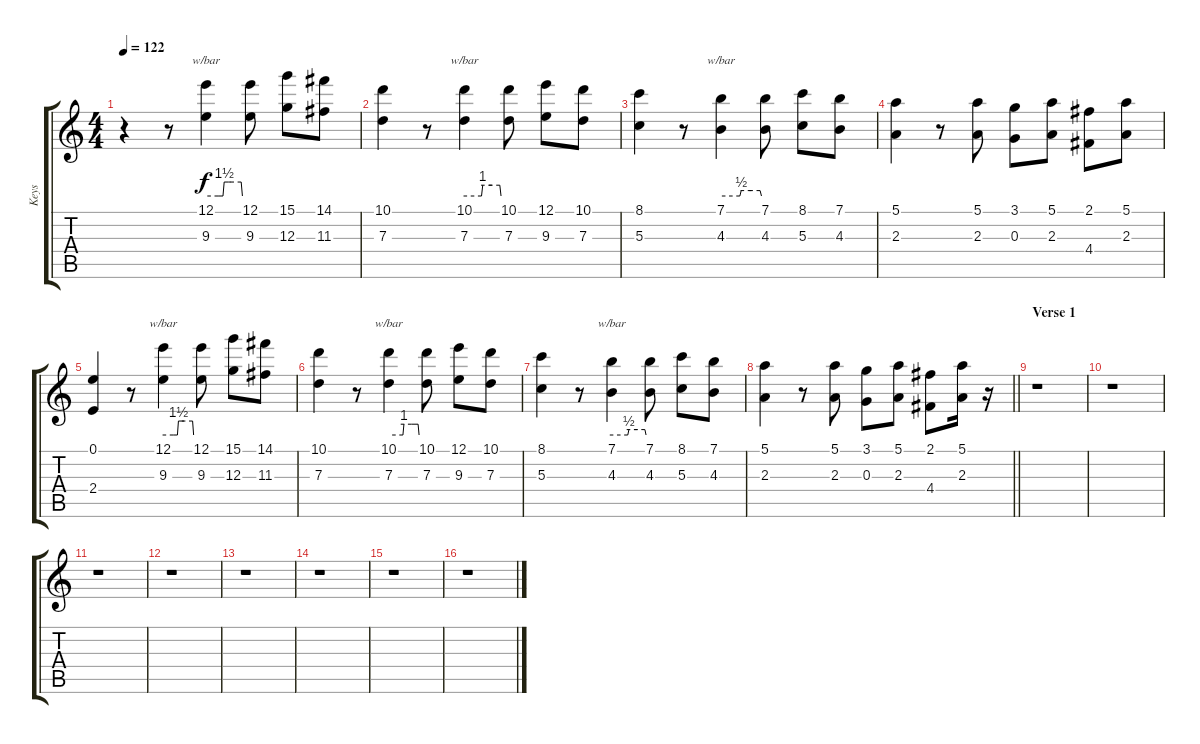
\track ("Keys" "Keys") {instrument lead1square}
\staff {score tabs}
\tuning (E5 B4 G4 D4 A3 E3) {hide}
\ts (4 4)
\tempo 122
\clef g2
\ks c
r.4{dy f instrument lead1square} r.8 (12.1 9.3).4{tbe (custom default 0 0 20 0 28 0 30 6 37 6 41 6 58 6 60 0)} (12.1 9.3).8 (15.1 12.3).8 (14.1 11.3).8 |
(10.1 7.3).4 r.8 (10.1 7.3).4{tbe (custom default 0 0 28 0 30 4 45 4 58 4 60 0)} (10.1 7.3).8 (12.1 9.3).8 (10.1 7.3).8 |
(8.1 5.3).4 r.8 (7.1 4.3).4{tbe (custom default 0 0 28 0 30 2 45 2 58 2 60 0)} (7.1 4.3).8 (8.1 5.3).8 (7.1 4.3).8 |
(5.1 2.3).4 r.8 (5.1 2.3).8 (3.1 0.3).8 (5.1 2.3).8 (2.1 4.4).8 (5.1 2.3).8 |
(0.1 2.4).4 r.8 (12.1 9.3).4{tbe (custom default 0 0 20 0 28 0 30 6 37 6 41 6 58 6 60 0)} (12.1 9.3).8 (15.1 12.3).8 (14.1 11.3).8 |
(10.1 7.3).4 r.8 (10.1 7.3).4{tbe (custom default 0 0 28 0 30 4 45 4 58 4 60 0)} (10.1 7.3).8 (12.1 9.3).8 (10.1 7.3).8 |
(8.1 5.3).4 r.8 (7.1 4.3).4{tbe (custom default 0 0 28 0 30 2 45 2 58 2 60 0)} (7.1 4.3).8 (8.1 5.3).8 (7.1 4.3).8 |
\barLineRight lightlight
(5.1 2.3).4 r.8 (5.1 2.3).8 (3.1 0.3).8 (5.1 2.3).8 (2.1 4.4).8 (5.1 2.3).16 r.16 |
\section ("" "Verse 1")
r.1 |
r.1 |
r.1 |
r.1 |
r.1 |
r.1 |
r.1 |
r.1
